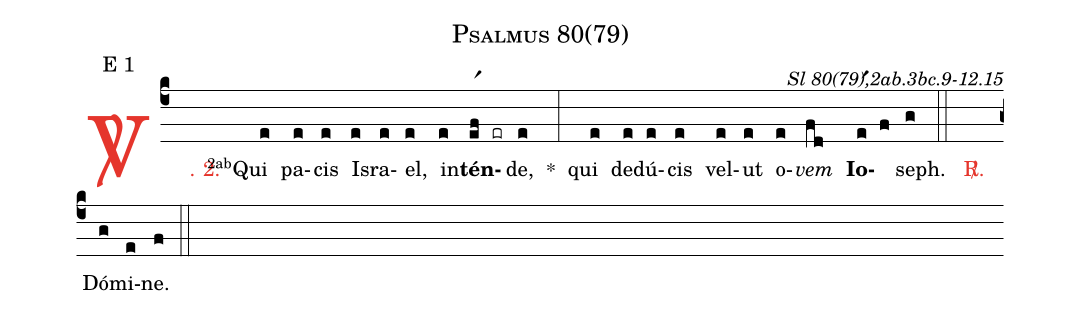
name: Psalmus 80(79);
mode: E 1;
commentary: Sl 80(79),2ab.3bc.9-12.15;
%%
(c4)

<c><sp>V/</sp>. 2.</c>() <v>\VSup{2ab}</v>Qui(e) pa(e)cis(e) Is(e)ra(e)el,(e) in(e)<b>tén</b>(er1f er)de,(e) *(:) qui(e) de(e)dú(e)cis(e) vel(e)ut(e) o(e)<i>vem</i>(fd) <b>Io</b>(er1 f)seph.(g)

(::)

<c><sp>R/</sp>.</c>() Dó(g)mi(e)ne.(f)

(::)
